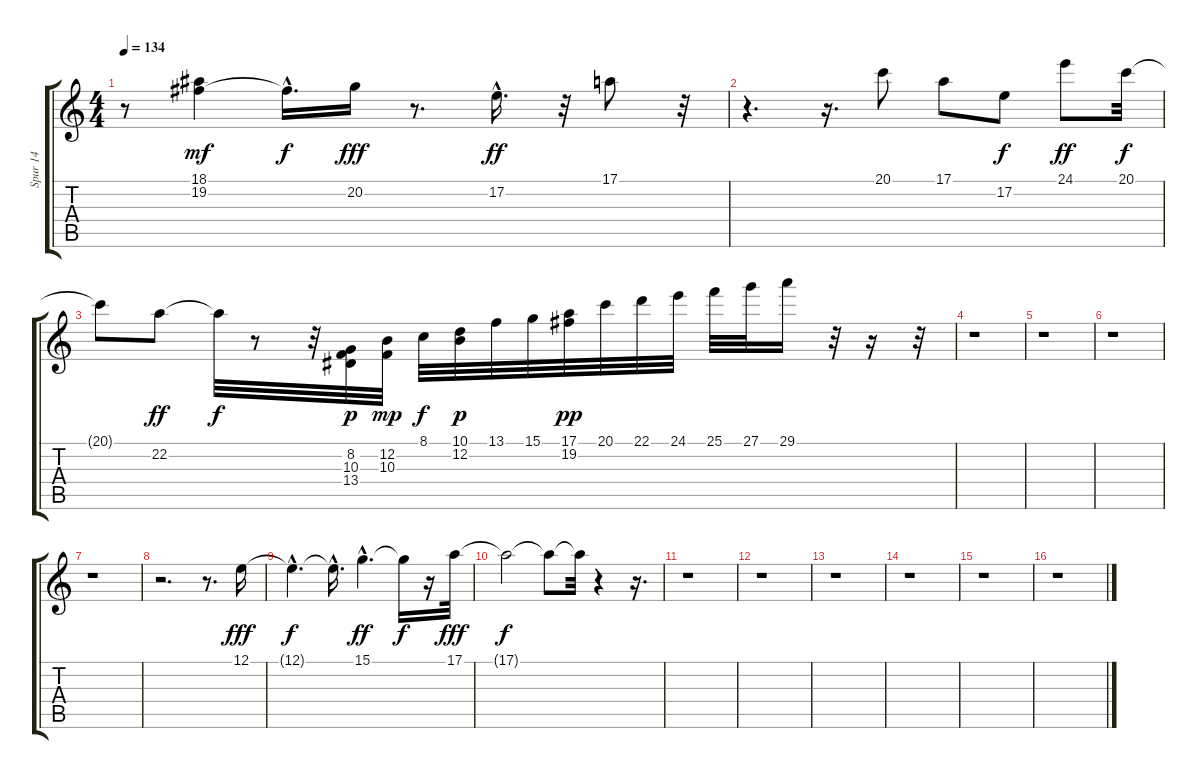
\track ("Spur 14" "Spur 14") {instrument vibraphone}
\staff {score tabs}
\tuning (E4 B3 G3 D3 A2 E2) {hide}
\ts (4 4)
\tempo 134
\clef g2
\ks c
r.8{dy f} (18.1 19.2).4{dy mf} 19.2{hac t}.16{d dy f} 20.2.16{dy fff} r.8{d} 17.2{hac}.16{d dy ff} r.32 17.1.8 r.32 |
r.4{d} r.16{d} 20.1.8 17.1.8 17.2.8{dy f} 24.1.8{dy ff} 20.1.32{dy f} |
20.1{t}.8 22.2.8{dy ff} 22.2{t}.32{dy f} r.8 r.32 (8.2 10.3 13.4).32{dy p} (12.2 10.3).32{dy mp} 8.1.32{dy f} (10.1 12.2).32{dy p} 13.1.32 15.1.32 (17.1 19.2).32{dy pp} 20.1.32 22.1.32 24.1.32 25.1.32 27.1.32 29.1.16 r.32 r.16 r.32 |
r.1 |
r.1 |
r.1 |
r.1 |
r.2{d} r.8{d} 12.1.16{dy fff instrument glockenspiel} |
12.1{hac t}.4{d dy f} 12.1{hac t}.16{d} 15.1{hac}.4{d dy ff} 15.1{t}.16{dy f} r.16 17.1.32{dy fff} |
17.1{t}.2{dy f} 17.1{t}.8 17.1{t}.32 r.4 r.16{d} |
r.1 |
r.1 |
r.1 |
r.1 |
r.1 |
r.1
